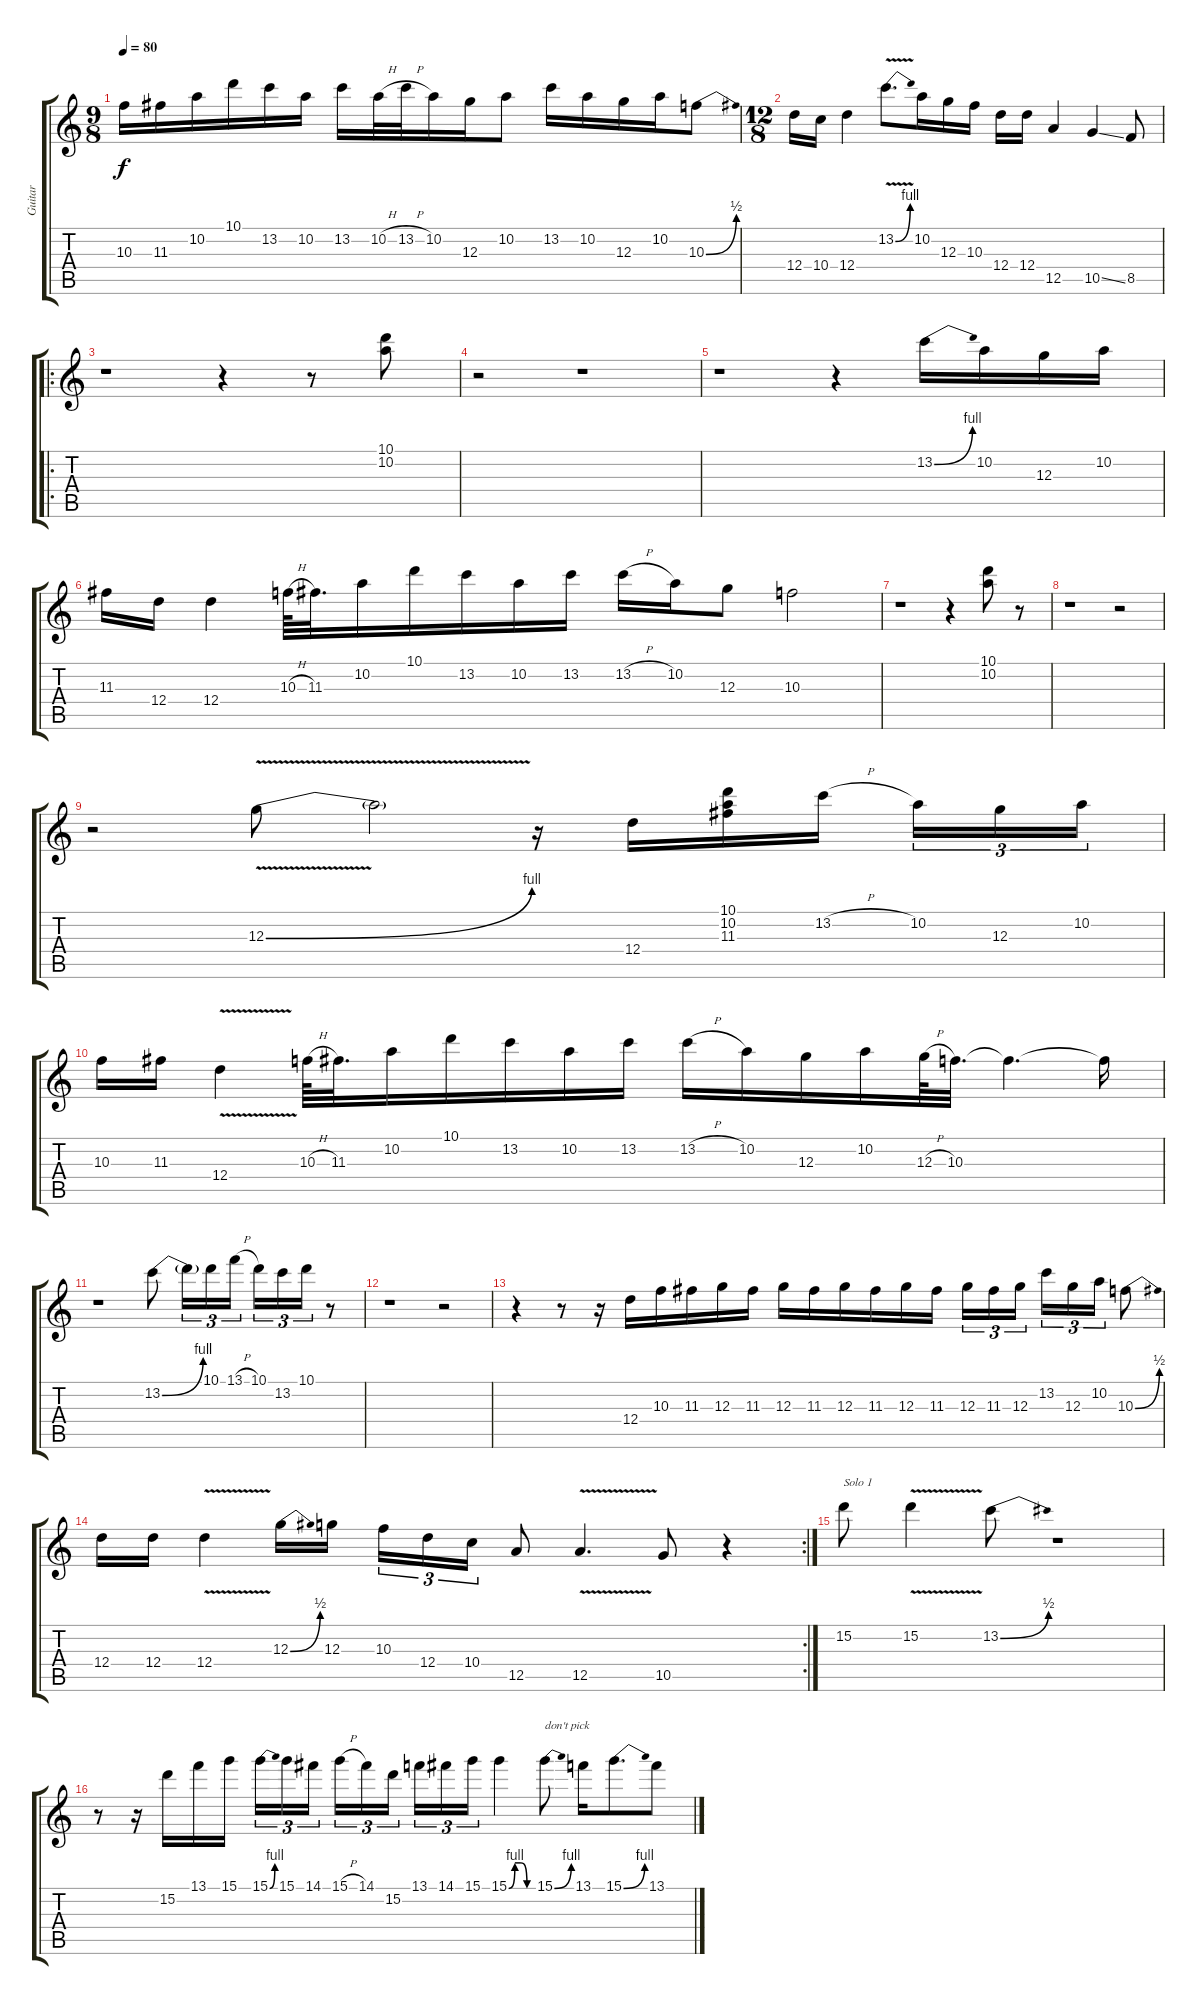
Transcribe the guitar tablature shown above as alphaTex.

\track ("Guitar" "Guitar") {instrument overdrivenguitar}
\staff {score tabs}
\tuning (E4 B3 G3 D3 A2 E2) {hide}
\ts (9 8)
\tempo 80
\clef g2
\ks c
10.3.16{dy f instrument overdrivenguitar} 11.3.16 10.2.16 10.1.16 13.2.16 10.2.16 13.2.16 10.2{h}.32 13.2{h}.32 10.2.16 12.3.16 10.2.8 13.2.16 10.2.16 12.3.16 10.2.16 10.3{be (bend 0 0 60 2)}.8 |
\ts (12 8)
12.4.16 10.4.16 12.4.4 13.2{be (bend 0 0 60 4) v}.8{d} 10.2.16 12.3.16 10.3.16 12.4.16 12.4.16 12.5.4 10.5{ss}.4 8.5.8 |
\ro
r.1 r.4 r.8 (10.1 10.2).8 |
r.2 r.1 |
r.1 r.4 13.2{be (bend 0 0 60 4)}.16 10.2.16 12.3.16 10.2.16 |
11.3.16 12.4.16 12.4.4 10.3{h}.64 11.3.32{d} 10.2.16 10.1.16 13.2.16 10.2.16 13.2.16 13.2{h}.16 10.2.16 12.3.8 10.3.2 |
r.1 r.4 (10.1 10.2).8 r.8 |
r.1 r.2 |
r.2 12.3{be (bend 0 0 60 4) v}.8 12.3{t}.2 r.16 12.4.16 (10.1 10.2 11.3).16 13.2{h}.16{beam splitsecondary} 10.2.16{tu (3 2)} 12.3.16{tu (3 2)} 10.2.16{tu (3 2)} |
10.3.16 11.3.16 12.4{v}.4 10.3{h}.64 11.3.32{d} 10.2.16 10.1.16 13.2.16 10.2.16 13.2.16 13.2{h}.16 10.2.16 12.3.16 10.2.16 12.3{h}.64 10.3.32{d} 10.3{t}.4{d} 10.3{t}.16 |
r.1 13.2{be (bend 0 0 60 4)}.8 13.2{t}.16{tu (3 2)} 10.1.16{tu (3 2)} 13.1{h}.16{tu (3 2) beam splitsecondary} 10.1.16{tu (3 2)} 13.2.16{tu (3 2)} 10.1.16{tu (3 2)} r.8 |
r.1 r.2 |
r.4 r.8 r.16 12.4.16 10.3.16 11.3.16 12.3.16 11.3.16 12.3.16 11.3.16 12.3.16 11.3.16 12.3.16 11.3.16 12.3.16{tu (3 2)} 11.3.16{tu (3 2)} 12.3.16{tu (3 2) beam splitsecondary} 13.2.16{tu (3 2)} 12.3.16{tu (3 2)} 10.2.16{tu (3 2)} 10.3{be (bend 0 0 60 2)}.8 |
\rc 2
12.4.16 12.4.16 12.4{v}.4 12.3{be (bend 0 0 60 2)}.16 12.3.16{beam splitsecondary} 10.3.16{tu (3 2)} 12.4.16{tu (3 2)} 10.4.16{tu (3 2)} 12.5.8 12.5{v}.4{d} 10.5.8 r.4 |
15.2.8{txt "Solo 1"} 15.2{v}.4 13.2{be (bend 0 0 60 2)}.8 r.1 |
r.8 r.16 15.2.16 13.1.16 15.1.16 15.1{be (bend 0 0 60 4)}.16{tu (3 2)} 15.1.16{tu (3 2)} 14.1.16{tu (3 2) beam splitsecondary} 15.1{h}.16{tu (3 2)} 14.1.16{tu (3 2)} 15.2.16{tu (3 2) beam splitsecondary} 13.1.16{tu (3 2)} 14.1.16{tu (3 2)} 15.1.16{tu (3 2)} 15.1{be (custom 0 0 15 4 30 4 45 0 60 0)}.4 15.1{be (bend 0 0 60 4)}.8{txt "don't pick"} 13.1.16 15.1{be (bend 0 0 60 4)}.8{d} 13.1.8
